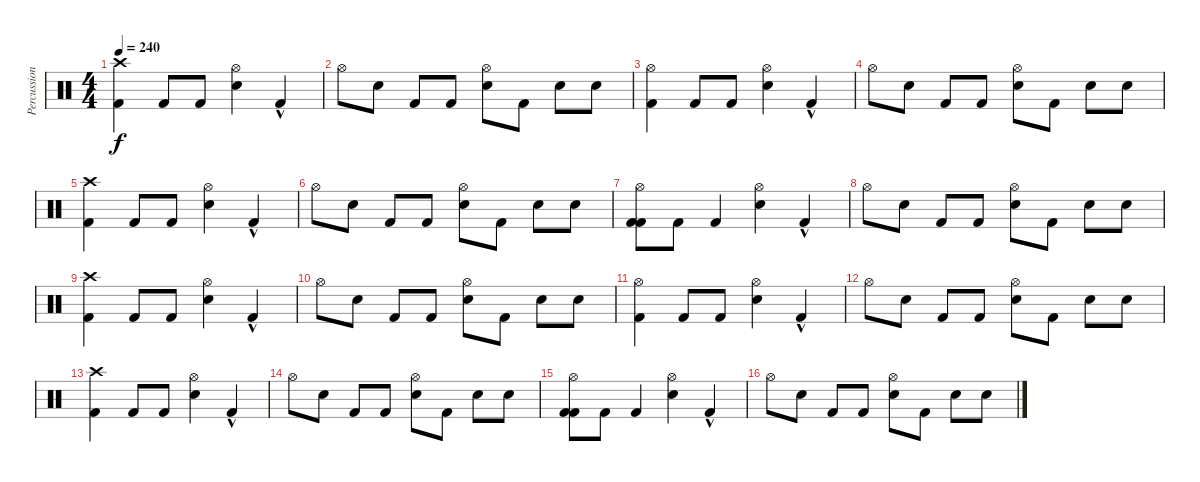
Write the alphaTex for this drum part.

\track ("Percussion" "Percussion") {instrument percussion}
\staff {score}
\articulation defaults
\ts (4 4)
\tempo 240
\clef neutral
\ks c
("Crash high (hit)" "Kick (hit) 2").4{dy f} "Kick (hit) 2".8 "Kick (hit) 2".8 ("Hi-Hat (open)" "Electric Snare (hit)").4 "Kick (hit) 2"{hac}.4 |
"Hi-Hat (open)".8 "Electric Snare (hit)".8 "Kick (hit) 2".8 "Kick (hit) 2".8 ("Hi-Hat (open)" "Electric Snare (hit)").8 "Kick (hit) 2".8 "Electric Snare (hit)".8 "Electric Snare (hit)".8 |
("Hi-Hat (open)" "Kick (hit) 2").4 "Kick (hit) 2".8 "Kick (hit) 2".8 ("Hi-Hat (open)" "Electric Snare (hit)").4 "Kick (hit) 2"{hac}.4 |
"Hi-Hat (open)".8 "Electric Snare (hit)".8 "Kick (hit) 2".8 "Kick (hit) 2".8 ("Hi-Hat (open)" "Electric Snare (hit)").8 "Kick (hit) 2".8 "Electric Snare (hit)".8 "Electric Snare (hit)".8 |
("Crash high (hit)" "Kick (hit) 2").4 "Kick (hit) 2".8 "Kick (hit) 2".8 ("Hi-Hat (open)" "Electric Snare (hit)").4 "Kick (hit) 2"{hac}.4 |
"Hi-Hat (open)".8 "Electric Snare (hit)".8 "Kick (hit) 2".8 "Kick (hit) 2".8 ("Hi-Hat (open)" "Electric Snare (hit)").8 "Kick (hit) 2".8 "Electric Snare (hit)".8 "Electric Snare (hit)".8 |
("Hi-Hat (open)" "Kick (hit) 2" "Kick (hit) 2").8 "Kick (hit) 2".8 "Kick (hit) 2".4 ("Hi-Hat (open)" "Electric Snare (hit)").4 "Kick (hit) 2"{hac}.4 |
"Hi-Hat (open)".8 "Electric Snare (hit)".8 "Kick (hit) 2".8 "Kick (hit) 2".8 ("Hi-Hat (open)" "Electric Snare (hit)").8 "Kick (hit) 2".8 "Electric Snare (hit)".8 "Electric Snare (hit)".8 |
("Crash high (hit)" "Kick (hit) 2").4 "Kick (hit) 2".8 "Kick (hit) 2".8 ("Hi-Hat (open)" "Electric Snare (hit)").4 "Kick (hit) 2"{hac}.4 |
"Hi-Hat (open)".8 "Electric Snare (hit)".8 "Kick (hit) 2".8 "Kick (hit) 2".8 ("Hi-Hat (open)" "Electric Snare (hit)").8 "Kick (hit) 2".8 "Electric Snare (hit)".8 "Electric Snare (hit)".8 |
("Hi-Hat (open)" "Kick (hit) 2").4 "Kick (hit) 2".8 "Kick (hit) 2".8 ("Hi-Hat (open)" "Electric Snare (hit)").4 "Kick (hit) 2"{hac}.4 |
"Hi-Hat (open)".8 "Electric Snare (hit)".8 "Kick (hit) 2".8 "Kick (hit) 2".8 ("Hi-Hat (open)" "Electric Snare (hit)").8 "Kick (hit) 2".8 "Electric Snare (hit)".8 "Electric Snare (hit)".8 |
("Crash high (hit)" "Kick (hit) 2").4 "Kick (hit) 2".8 "Kick (hit) 2".8 ("Hi-Hat (open)" "Electric Snare (hit)").4 "Kick (hit) 2"{hac}.4 |
"Hi-Hat (open)".8 "Electric Snare (hit)".8 "Kick (hit) 2".8 "Kick (hit) 2".8 ("Hi-Hat (open)" "Electric Snare (hit)").8 "Kick (hit) 2".8 "Electric Snare (hit)".8 "Electric Snare (hit)".8 |
("Hi-Hat (open)" "Kick (hit) 2" "Kick (hit) 2").8 "Kick (hit) 2".8 "Kick (hit) 2".4 ("Hi-Hat (open)" "Electric Snare (hit)").4 "Kick (hit) 2"{hac}.4 |
"Hi-Hat (open)".8 "Electric Snare (hit)".8 "Kick (hit) 2".8 "Kick (hit) 2".8 ("Hi-Hat (open)" "Electric Snare (hit)").8 "Kick (hit) 2".8 "Electric Snare (hit)".8 "Electric Snare (hit)".8
